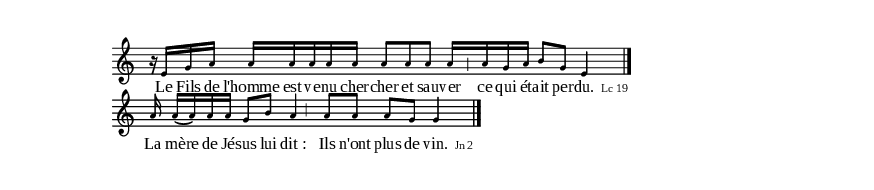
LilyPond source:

\version "2.10.0"
 \include "definitions.ly"
%\markup {AT  37}


\relative a' { 
	\new Staff {
		\cadenzaOn
		\set Staff.instrumentName = \markup{ \center-align {  } }
		r16 e16[ g a]
		\times 2/5 {a16[a a a a]}
		\times 2/3 { a8[ a a] }
		a16[\cesurebasse \pespace a g a]
		b8[ g] e4
		\endBar
	}

	\addlyrics {
Le Fils de l'homme est ve -- nu cher -- cher et sau -- ver ce qui ét -- ait per -- du.	
		\markup { \citation #"Lc 19" } 
	}
}


\relative a' { 
	\new Staff {
		\cadenzaOn
		\set Staff.instrumentName = \markup{ \center-align {  } }
a16
a[\( a\) a a]
g8[ b]
a4
\cesure\pespace 
a8[ a]
a[ g]
g4
		\endBar
	}

	\addlyrics {
La mè -- re de Jé -- sus lui "dit :" Ils n'ont plus de vin.	
		\markup { \citation #"Jn 2" } 
	}
}


